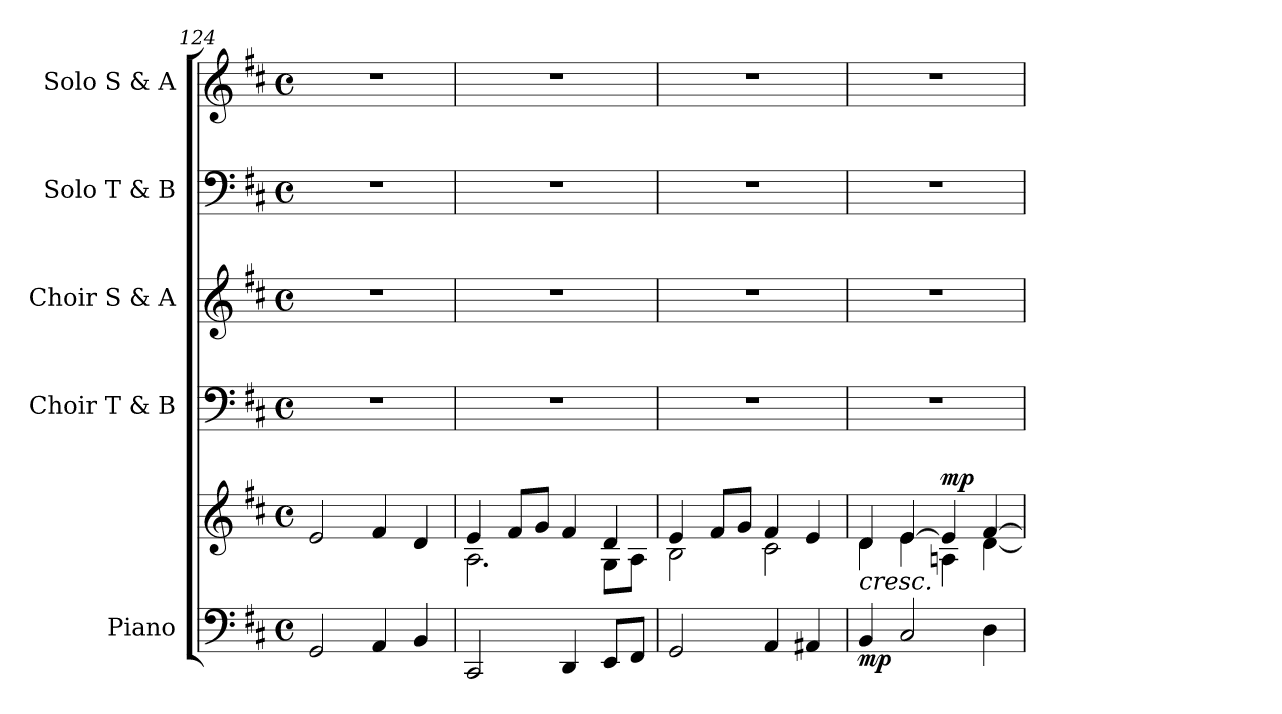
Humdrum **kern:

**kern	**kern	**dynam	**kern	**kern	**kern	**kern
*part5	*part5	*part5	*part4	*part3	*part2	*part1
*staff6	*staff5	*staff5/6	*staff4	*staff3	*staff2	*staff1
*I"Piano	*	*	*I"Choir T &amp; B	*I"Choir S &amp; A	*I"Solo T &amp; B	*I"Solo S &amp; A
*I'Pno	*	*	*I'Choir T &amp; B	*I'Choir S &amp; A	*I'Solo T &amp; B	*I'Solo S &amp; A
!!LO:LB:g=z
*clefF4	*clefG2	*	*clefF4	*clefG2	*clefF4	*clefG2
*k[f#c#]	*k[f#c#]	*	*k[f#c#]	*k[f#c#]	*k[f#c#]	*k[f#c#]
*M4/4	*M4/4	*	*M4/4	*M4/4	*M4/4	*M4/4
*met(c)	*met(c)	*	*met(c)	*met(c)	*met(c)	*met(c)
=124	=124	=124	=124	=124	=124	=124
2GG/	2e/	.	1r	1r	1r	1r
4AA/	4f#/	.	.	.	.	.
4BB/	4d/	.	.	.	.	.
=125	=125	=125	=125	=125	=125	=125
*	*^	*	*	*	*	*
2CC#/	4e/	2.A\	.	1r	1r	1r	1r
.	8f#/L	.	.	.	.	.	.
.	8g/J	.	.	.	.	.	.
4DD/	4f#/	.	.	.	.	.	.
8EE/L	4d/	8G\L	.	.	.	.	.
8FF#/J	.	8A\J	.	.	.	.	.
=126	=126	=126	=126	=126	=126	=126	=126
2GG/	4e/	2B\	.	1r	1r	1r	1r
.	8f#/L	.	.	.	.	.	.
.	8g/J	.	.	.	.	.	.
4AA/	4f#/	2c#\	.	.	.	.	.
4AA#X/	4e/	.	.	.	.	.	.
=127	=127	=127	=127	=127	=127	=127	=127
!LO:TX:a:i:t=cresc.	!	!	!	!	!	!	!
!	!	!	!LO:DY:b=2	!	!	!	!
4BB/	4d/	4d\	mp	1r	1r	1r	1r
2C#/	[4e/	4e\	.	.	.	.	.
!	!	!	!LO:DY:a	!	!	!	!
.	4e/]	4An\	mp	.	.	.	.
4D\	[4f#/	[4d\	.	.	.	.	.
*	*v	*v	*	*	*	*	*
=	=	=	=	=	=	=
*-	*-	*-	*-	*-	*-	*-
